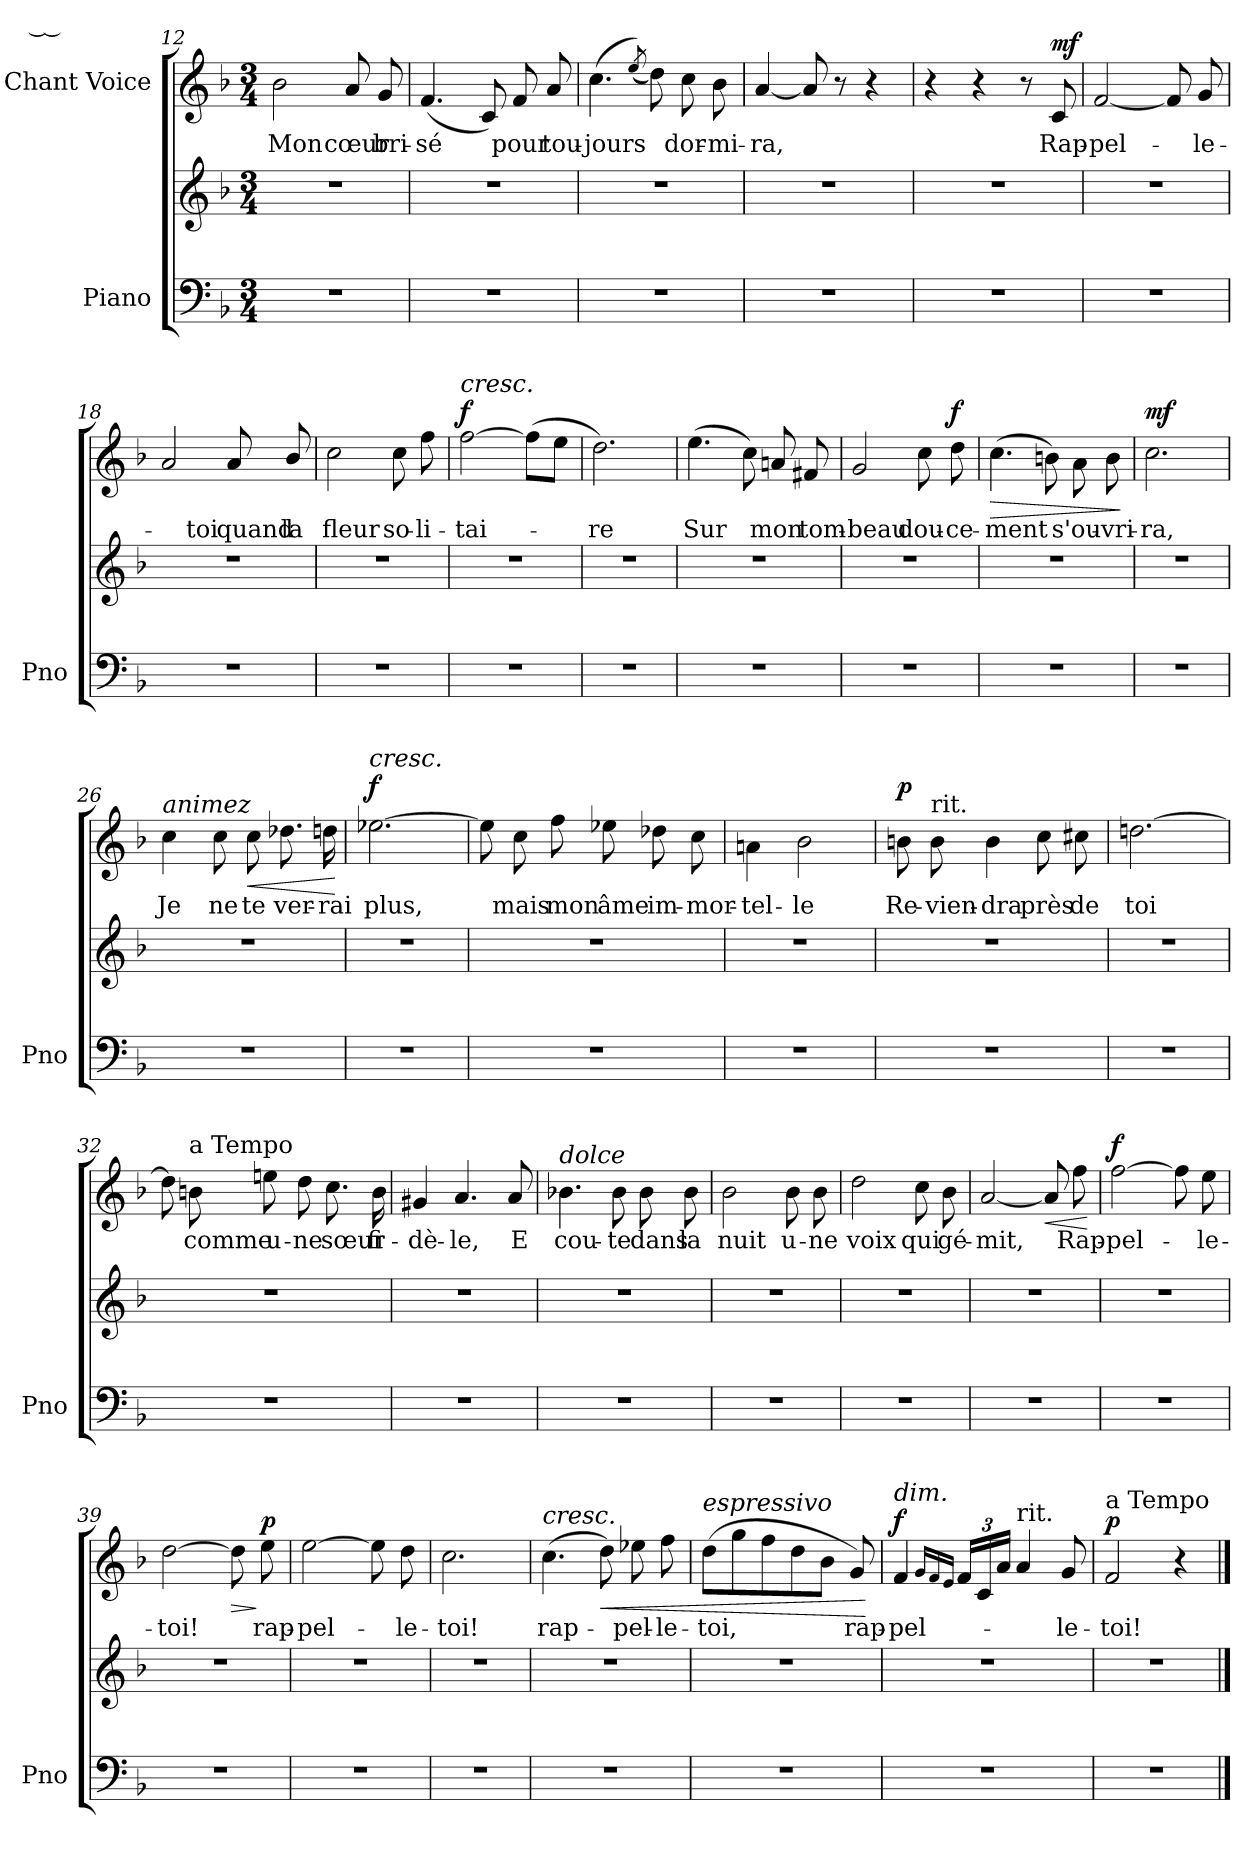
**kern	**kern	**kern	**text	**dynam
*part2	*part2	*part1	*part1	*part1
*staff3	*staff2	*staff1	*staff1	*staff1
*I"Piano	*	*I"Chant Voice	*	*
*I'Pno	*	*	*	*
*clefF4	*clefG2	*clefG2	*	*
*k[b-]	*k[b-]	*k[b-]	*	*
*M3/4	*M3/4	*M3/4	*	*
=12	=12	=12	=12	=12
!	!	!	!LO:LY:b	!
2.r	2.r	2b-\	Mon	.
!	!	!	!LO:LY:b	!
.	.	8a/	cœur	.
!	!	!	!LO:LY:b	!
.	.	8g/	bri-	.
=13	=13	=13	=13	=13
!	!	!	!LO:LY:b	!
2.r	2.r	(<4.f/	-sé	.
.	.	8c/)	.	.
!	!	!	!LO:LY:b	!
.	.	8f/	pour	.
!	!	!	!LO:LY:b	!
.	.	8a/	tou-	.
=14	=14	=14	=14	=14
!	!	!	!LO:LY:b	!
2.r	2.r	(>4.cc\	-jours	.
.	.	(<8qee/)	.	.
.	.	8dd\)	.	.
!	!	!	!LO:LY:b	!
.	.	8cc\	dor-	.
!	!	!	!LO:LY:b	!
.	.	8b-\	-mi-	.
=15	=15	=15	=15	=15
!	!	!	!LO:LY:b	!
2.r	2.r	[4a/	-ra,	.
.	.	8a/]	.	.
.	.	8r	.	.
.	.	4r	.	.
!!LO:LB:g=z
=16	=16	=16	=16	=16
2.r	2.r	4r	.	.
.	.	4r	.	.
.	.	8r	.	.
!	!	!	!LO:LY:b	!LO:DY:a
.	.	8c/	Rap-	mf
=17	=17	=17	=17	=17
!	!	!	!LO:LY:b	!
2.r	2.r	[2f/	-pel-	.
.	.	8f/]	.	.
!	!	!	!LO:LY:b	!
.	.	8g/	-le-	.
=18	=18	=18	=18	=18
!	!	!	!LO:LY:b	!
2.r	2.r	2a/	-_ toi	.
!	!	!	!LO:LY:b	!
.	.	8a/	-quand	.
!	!	!	!LO:LY:b	!
.	.	8b-/	la	.
=19	=19	=19	=19	=19
!	!	!	!LO:LY:b	!
2.r	2.r	2cc\	fleur	.
!	!	!	!LO:LY:b	!
.	.	8cc\	so-	.
!	!	!	!LO:LY:b	!
.	.	8ff\	-li-	.
=20	=20	=20	=20	=20
!	!	!LO:TX:a:i:t=cresc.	!	!
!	!	!	!LO:LY:b	!LO:DY:a
2.r	2.r	[2ff\	-tai-	f
.	.	(>8ff\L]	.	.
.	.	8ee\J	.	.
=21	=21	=21	=21	=21
!	!	!	!LO:LY:b	!
2.r	2.r	2.dd\)	-re	.
=22	=22	=22	=22	=22
!	!	!	!LO:LY:b	!
2.r	2.r	(>4.ee\	Sur	.
.	.	8cc\)	.	.
!	!	!	!LO:LY:b	!
.	.	8an/	mon	.
!	!	!	!LO:LY:b	!
.	.	8f#X/	tom-	.
=23	=23	=23	=23	=23
!	!	!	!LO:LY:b	!
2.r	2.r	2g/	-beau	.
!	!	!	!LO:LY:b	!
.	.	8cc\	dou-	.
!	!	!	!LO:LY:b	!LO:DY:a
.	.	8dd\	-ce-	f
=24	=24	=24	=24	=24
!	!	!	!LO:LY:b	!LO:HP:b
2.r	2.r	(>4.cc\	-ment	>
.	.	8bn\)	.	.
!	!	!	!LO:LY:b	!
.	.	8a\	s'ou-	.
!	!	!	!LO:LY:b	!
.	.	8b\	-vri-	.
.	.	.	.	]
=25	=25	=25	=25	=25
!	!	!	!LO:LY:b	!LO:DY:a
2.r	2.r	2.cc\	-ra,	mf
!!LO:LB:g=z
=26	=26	=26	=26	=26
!	!	!LO:TX:a:i:t=animez	!	!
!	!	!	!LO:LY:b	!
2.r	2.r	4cc\	Je	.
!	!	!	!LO:LY:b	!
.	.	8cc\	ne	.
!	!	!	!LO:LY:b	!LO:HP:b
.	.	8cc\	te	<
!	!	!	!LO:LY:b	!
.	.	8.dd-X\	ver-	.
!	!	!	!LO:LY:b	!
.	.	16ddn\	-rai	.
.	.	.	.	[
=27	=27	=27	=27	=27
!	!	!LO:TX:a:i:t=cresc.	!	!
!	!	!	!LO:LY:b	!LO:DY:a
2.r	2.r	[2.ee-X\	plus,	f
=28	=28	=28	=28	=28
2.r	2.r	8ee-\]	.	.
!	!	!	!LO:LY:b	!
.	.	8cc\	mais	.
!	!	!	!LO:LY:b	!
.	.	8ff\	mon	.
!	!	!	!LO:LY:b	!
.	.	8ee-X\	âme	.
!	!	!	!LO:LY:b	!
.	.	8dd-X\	im-	.
!	!	!	!LO:LY:b	!
.	.	8cc\	-mor-	.
=29	=29	=29	=29	=29
!	!	!	!LO:LY:b	!
2.r	2.r	4an\	-tel-	.
!	!	!	!LO:LY:b	!
.	.	2b-\	-le	.
=30	=30	=30	=30	=30
!	!	!	!LO:LY:b	!LO:DY:a
2.r	2.r	8bn\	Re-	p
*	*	*MM86	*	*
!	!	!LO:TX:a:t=rit.	!	!
!	!	!	!LO:LY:b	!
.	.	8b\	-vien-	.
!	!	!	!LO:LY:b	!
.	.	4b\	-dra	.
!	!	!	!LO:LY:b	!
.	.	8cc\	près	.
!	!	!	!LO:LY:b	!
.	.	8cc#X\	de	.
=31	=31	=31	=31	=31
!	!	!	!LO:LY:b	!
2.r	2.r	[2.ddn\	toi	.
=32	=32	=32	=32	=32
2.r	2.r	8dd\]	.	.
*	*	*MM96	*	*
!	!	!LO:TX:a:t=a Tempo	!	!
!	!	!	!LO:LY:b	!
.	.	8bn\	comme	.
!	!	!	!LO:LY:b	!
.	.	8een\	u-	.
!	!	!	!LO:LY:b	!
.	.	8dd\	-ne	.
!	!	!	!LO:LY:b	!
.	.	8.cc\	sœur	.
!	!	!	!LO:LY:b	!
.	.	16b\	fi-	.
=33	=33	=33	=33	=33
!	!	!	!LO:LY:b	!
2.r	2.r	4g#X/	-dè-	.
!	!	!	!LO:LY:b	!
.	.	4.a/	-le,	.
!	!	!	!LO:LY:b	!
.	.	8a/	E	.
=34	=34	=34	=34	=34
!	!	!LO:TX:a:i:t=dolce	!	!
!	!	!	!LO:LY:b	!
2.r	2.r	4.b-X\	cou-	.
!	!	!	!LO:LY:b	!
.	.	8b-\	-te	.
!	!	!	!LO:LY:b	!
.	.	8b-\	dans	.
!	!	!	!LO:LY:b	!
.	.	8b-\	la	.
!!LO:LB:g=z
=35	=35	=35	=35	=35
!	!	!	!LO:LY:b	!
2.r	2.r	2b-\	nuit	.
!	!	!	!LO:LY:b	!
.	.	8b-\	u-	.
!	!	!	!LO:LY:b	!
.	.	8b-\	-ne	.
=36	=36	=36	=36	=36
!	!	!	!LO:LY:b	!
2.r	2.r	2dd\	voix	.
!	!	!	!LO:LY:b	!
.	.	8cc\	qui	.
!	!	!	!LO:LY:b	!
.	.	8b-\	gé-	.
=37	=37	=37	=37	=37
!	!	!	!LO:LY:b	!
2.r	2.r	[2a/	-mit,	.
!	!	!	!	!LO:HP:b
.	.	8a/]	.	<
!	!	!	!LO:LY:b	!
.	.	8ff\	Rap-	.
.	.	.	.	[
=38	=38	=38	=38	=38
!	!	!	!LO:LY:b	!LO:DY:a
2.r	2.r	[2ff\	-pel-	f
.	.	8ff\]	.	.
!	!	!	!LO:LY:b	!
.	.	8ee\	-le-	.
=39	=39	=39	=39	=39
!	!	!	!LO:LY:b	!
2.r	2.r	[2dd\	-toi!	.
!	!	!	!	!LO:HP:b
.	.	8dd\]	.	>
!	!	!	!LO:LY:b	!LO:DY:n=1:a
.	.	8ee\	rap-	] p
=40	=40	=40	=40	=40
!	!	!	!LO:LY:b	!
2.r	2.r	[2ee\	-pel-	.
.	.	8ee\]	.	.
!	!	!	!LO:LY:b	!
.	.	8dd\	-le-	.
=41	=41	=41	=41	=41
!	!	!	!LO:LY:b	!
2.r	2.r	2.cc\	-toi!	.
=42	=42	=42	=42	=42
!	!	!LO:TX:a:i:t=cresc.	!	!
!	!	!	!LO:LY:b	!
2.r	2.r	(>4.cc\	rap-	.
!	!	!	!	!LO:HP:b
.	.	8dd\)	.	<
!	!	!	!LO:LY:b	!
.	.	8ee-X\	-pel-	.
!	!	!	!LO:LY:b	!
.	.	8ff\	-le-	.
=43	=43	=43	=43	=43
!	!	!LO:TX:a:i:t=espressivo	!	!
!	!	!	!LO:LY:b	!
2.r	2.r	(>8dd\L	-toi,	.
.	.	8gg\	.	.
.	.	8ff\	.	.
.	.	8dd\	.	.
.	.	8b-\J	.	.
!	!	!	!LO:LY:b	!
.	.	8g/)	rap-	.
.	.	.	.	[
=44	=44	=44	=44	=44
!	!	!LO:TX:a:i:t=dim.	!	!
!	!	!	!LO:LY:b	!LO:DY:a
2.r	2.r	4f/	-pel-	f
.	.	16qg/LL	.	.
.	.	16qf/	.	.
.	.	16qe/JJ	.	.
*	*	*Xbrackettup	*	*
.	.	24f/LL	.	.
.	.	24c/	.	.
.	.	24a/JJ	.	.
*	*	*MM86	*	*
!	!	!LO:TX:a:t=rit.	!	!
.	.	4a/	.	.
!	!	!	!LO:LY:b	!
.	.	8g/	-le-	.
=45	=45	=45	=45	=45
*	*	*MM96	*	*
!	!	!LO:TX:a:t=a Tempo	!	!
!	!	!	!LO:LY:b	!LO:DY:a
2.r	2.r	2f/	-toi!	p
.	.	4r	.	.
==	==	==	==	==
*-	*-	*-	*-	*-
